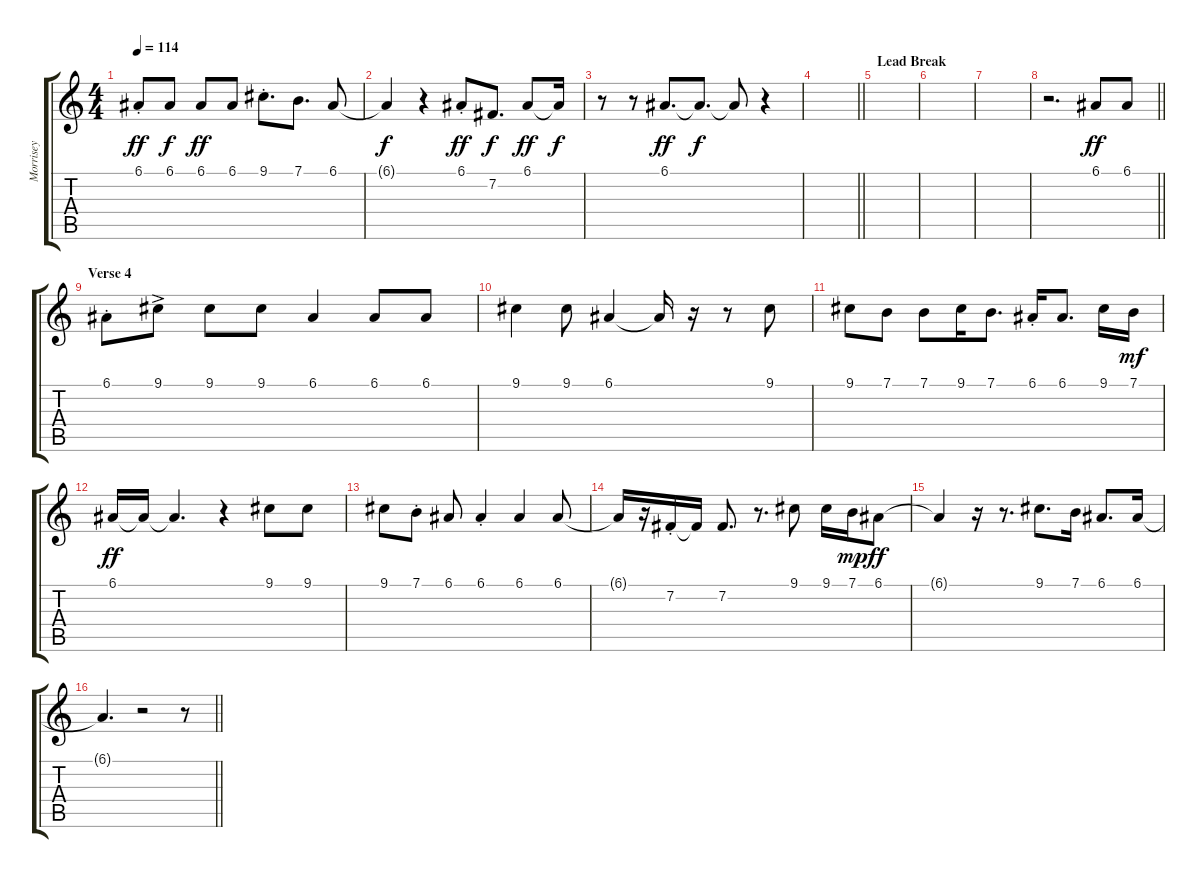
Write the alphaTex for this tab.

\track ("Morrisey" "Morrisey") {instrument flute}
\staff {score tabs}
\tuning (E4 B3 G3 D3 A2 E2) {hide}
\ts (4 4)
\tempo 114
\clef g2
\ks c
6.1{st}.8{dy ff} 6.1.8{dy f} 6.1.8{dy ff} 6.1.8 9.1{st}.8{d} 7.1.8{d} 6.1.8 |
6.1{t}.4{dy f} r.4 6.1{st}.8{dy ff} 7.2.8{d dy f} 6.1.8{dy ff} 6.1{t}.16{dy f} |
r.8 r.8 6.1.8{d dy ff} 6.1{t}.8{d dy f} 6.1{t}.8 r.4 |
\barLineRight lightlight
|
\section ("" "Lead Break")
|
|
|
\barLineRight lightlight
r.2{d} 6.1.8{dy ff} 6.1.8 |
\section ("" "Verse 4")
6.1{st}.8 9.1{ac}.8 9.1.8 9.1.8 6.1.4 6.1.8 6.1.8 |
9.1.4 9.1.8 6.1.4 6.1{t}.16 r.16 r.8 9.1.8 |
9.1.8 7.1.8 7.1.8 9.1.16 7.1.8{d} 6.1{st}.16 6.1.8{d} 9.1.16 7.1.16{dy mf} |
6.1.16{dy ff} 6.1{t}.16 6.1{t}.4{d} r.4 9.1.8 9.1.8 |
9.1.8 7.1{st}.8 6.1.8 6.1{st}.4 6.1.4 6.1.8 |
6.1{t}.16 r.16 7.2{st}.16 7.2{t}.16 7.2.8{d} r.8{d} 9.1.8 9.1.16 7.1.16{dy mp} 6.1.8{dy ff} |
6.1{t}.4 r.16 r.8{d} 9.1.8{d} 7.1.16 6.1.8{d} 6.1.16 |
\barLineRight lightlight
6.1{t}.4{d} r.2 r.8
